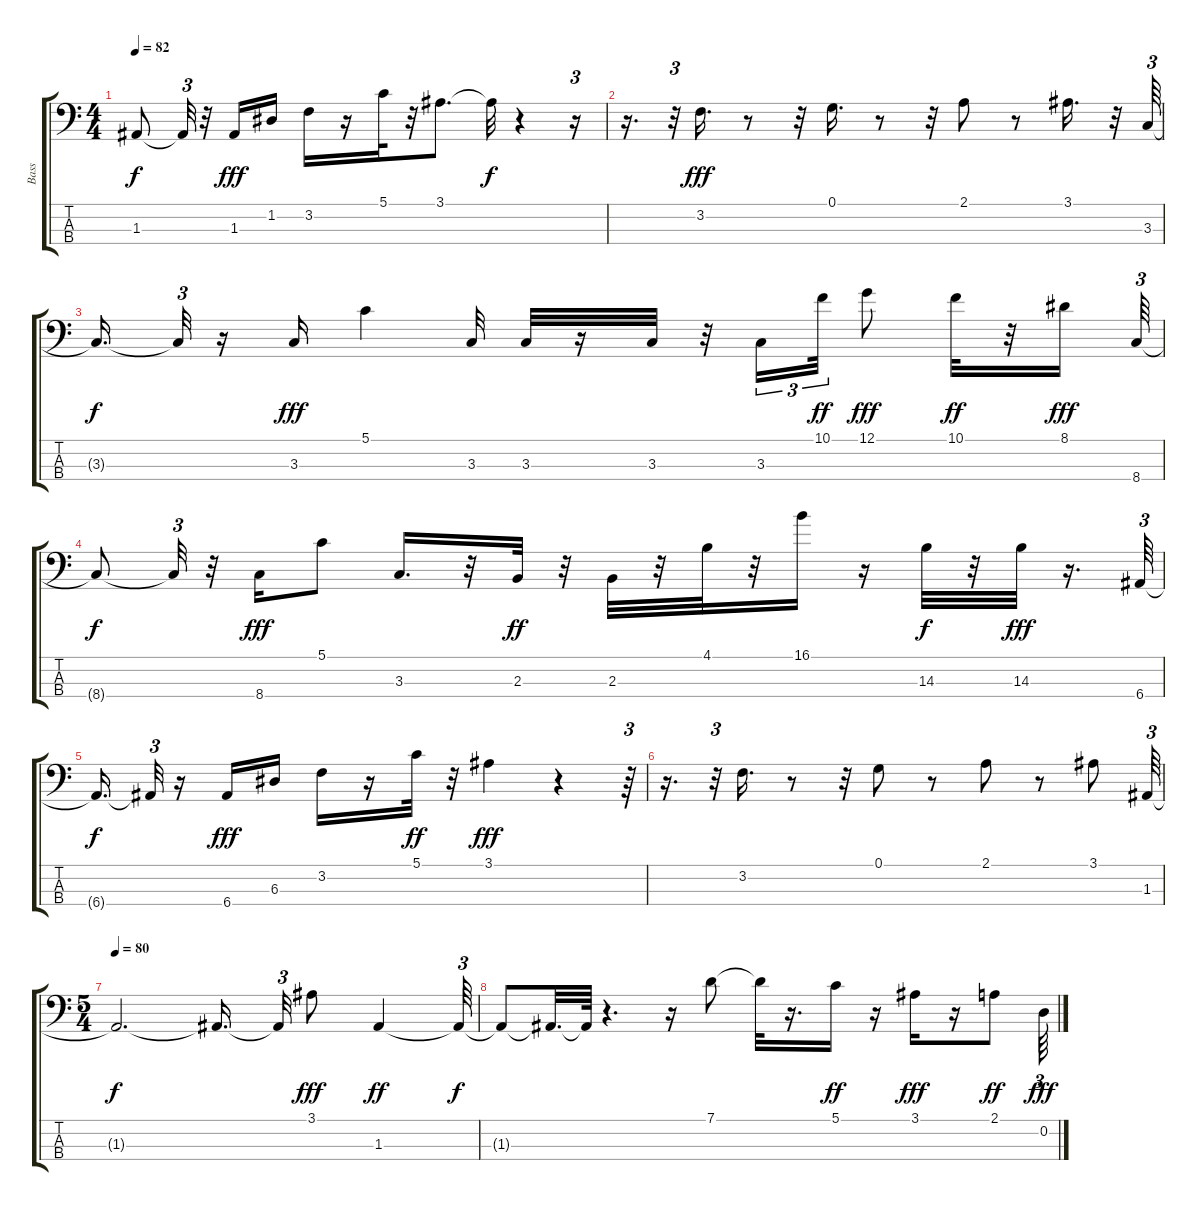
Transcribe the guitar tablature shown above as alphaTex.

\track ("Bass" "Bass") {instrument electricbassfinger}
\staff {score tabs}
\tuning (G2 D2 A1 E1) {hide}
\ts (4 4)
\tempo 82
\clef f4
\ks c
1.3{t}.8{dy f} 1.3{t}.32{tu (3 2)} r.32 1.3.16{dy fff} 1.2.16 3.2.16 r.16 5.1.32 r.32 3.1.8{d} 3.1{t}.32{dy f} r.4 r.16{tu (3 2)} |
r.16{d} r.32{tu (3 2)} 3.2.16{d dy fff} r.8 r.32 0.1.16{d} r.8 r.32 2.1.8 r.8 3.1.16{d} r.32 3.3.64{tu (3 2)} |
3.3{t}.16{d dy f} 3.3{t}.32{tu (3 2)} r.16 3.3.16{dy fff} 5.1.4 3.3.32 3.3.32 r.16 3.3.32 r.32 3.3.16{tu (3 2)} 10.1.32{tu (3 2) dy ff} 12.1.8{dy fff} 10.1.32{dy ff} r.32 8.1.16{dy fff} 8.4.64{tu (3 2)} |
8.4{t}.8{dy f} 8.4{t}.32{tu (3 2)} r.32 8.4.16{dy fff} 5.1.8 3.3.16{d} r.32 2.3.32{dy ff} r.32 2.3.32 r.32 4.1.32 r.32 16.1.16 r.16 14.3.32{dy f} r.32 14.3.32{dy fff} r.16{d} 6.4.64{tu (3 2)} |
6.4{t}.16{d dy f} 6.4{t}.32{tu (3 2)} r.16 6.4.16{dy fff} 6.3.16 3.2.16 r.16 5.1.32{dy ff} r.32 3.1.4{dy fff} r.4 r.64{tu (3 2)} |
r.16{d} r.32{tu (3 2)} 3.2.16{d} r.8 r.32 0.1.8 r.8 2.1.8 r.8 3.1.8 1.3.64{tu (3 2)} |
\ts (5 4)
\tempo 80
1.3{t}.2{d dy f} 1.3{t}.16{d} 1.3{t}.32{tu (3 2)} 3.1.8{dy fff} 1.3.4{dy ff} 1.3{t}.64{tu (3 2) dy f} |
1.3{t}.8 1.3{t}.32{d} 1.3{t}.64 r.4{d} r.16 7.1.8 7.1{t}.32 r.16{d} 5.1.16{dy ff} r.16 3.1.16{dy fff} r.16 2.1.8{dy ff} 0.2.64{tu (3 2) dy fff}
